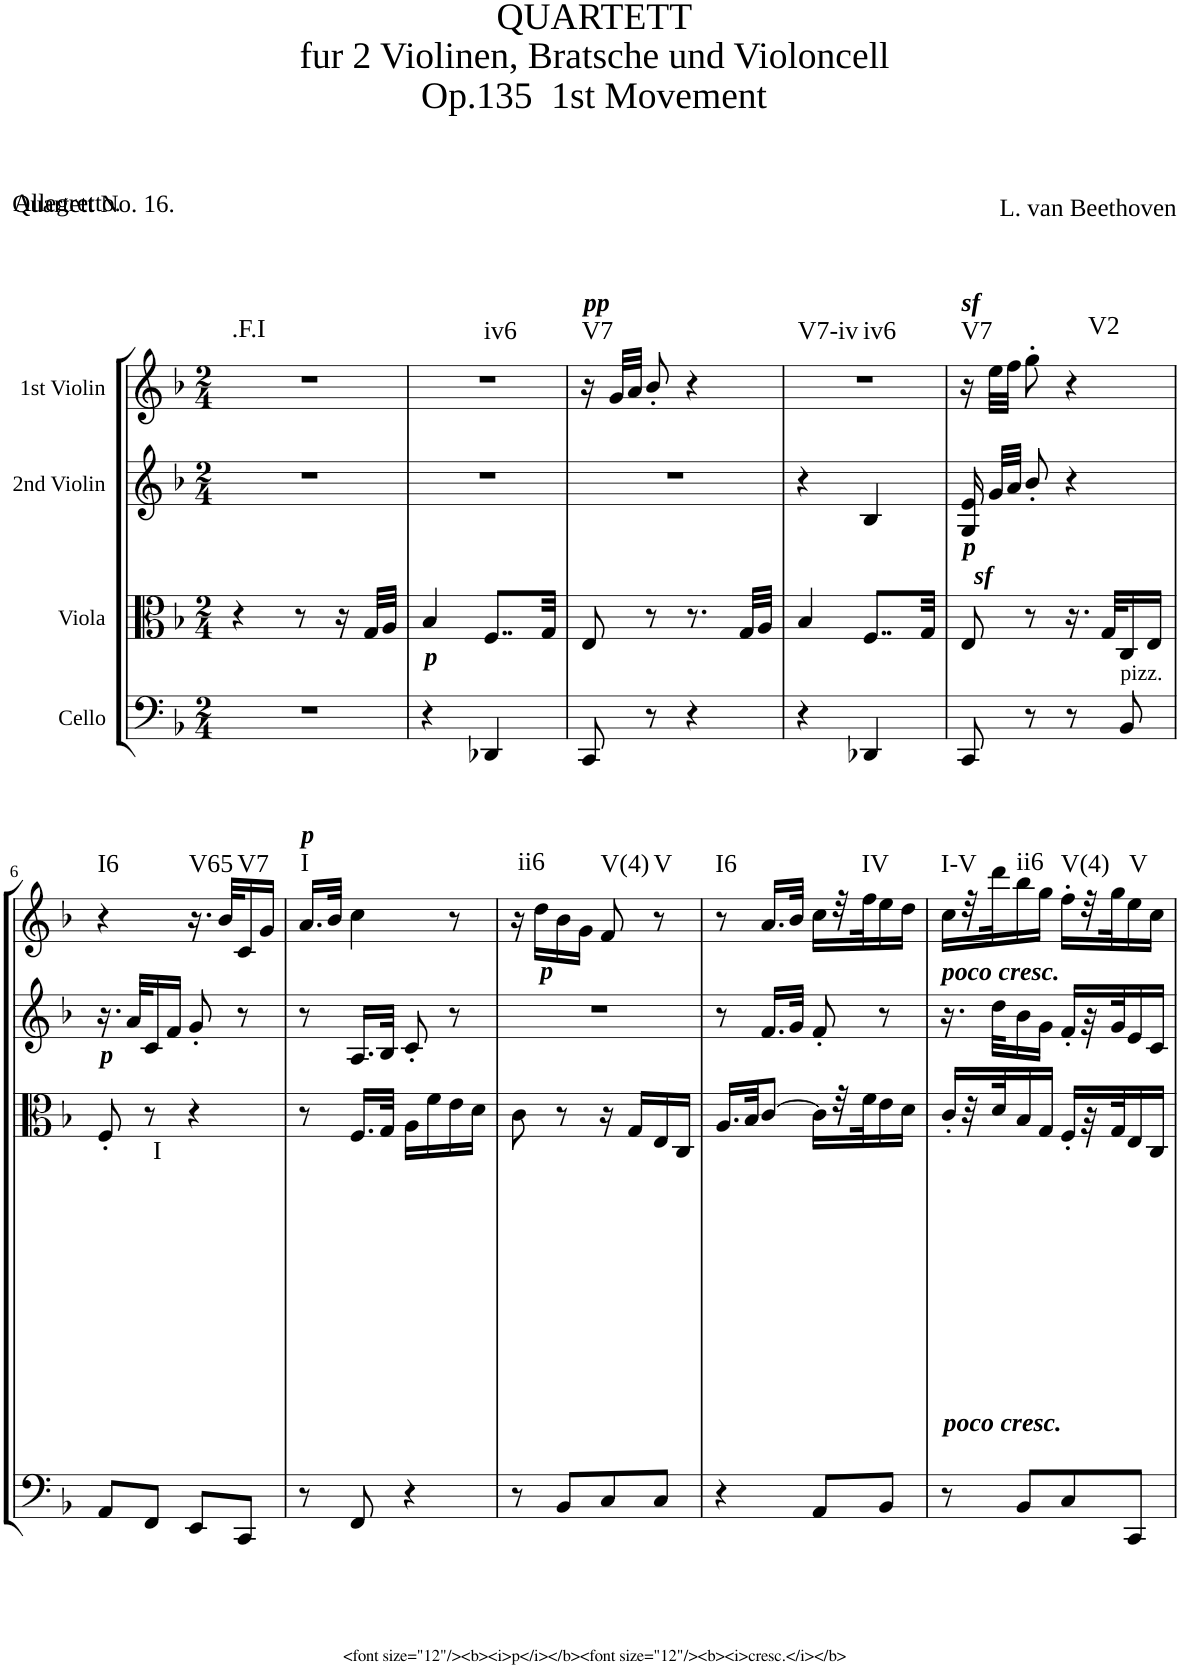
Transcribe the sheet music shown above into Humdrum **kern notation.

**kern	**harte	**kern	**kern	**kern	**harte
*part4	*part4	*part3	*part2	*part1	*part1
*staff4	*	*staff3	*staff2	*staff1	*
*I"Cello	*	*I"Viola	*I"2nd Violin	*I"1st Violin	*
*	*	*I'Vla	*I'Vln	*I'Vln	*
*clefF4	*	*clefC3	*clefG2	*clefG2	*
*k[b-]	*	*k[b-]	*k[b-]	*k[b-]	*
*F:	*	*F:	*F:	*F:	*
*M2/4	*	*M2/4	*M2/4	*M2/4	*
=1	=1	=1	=1	=1	=1
!	!	!	!	!	!LO:H:kt=.F.I
2r	.	4r	2r	2r	N
.	.	8r	.	.	.
.	.	16r	.	.	.
.	.	32G/LLL	.	.	.
.	.	32A/JJJ	.	.	.
=2	=2	=2	=2	=2	=2
!LO:TX:a:Bi:t=p	!	!	!	!	!LO:H:kt=iv6
4r	.	4B-/	2r	2r	N
4DD-X/	.	8..F/L	.	.	.
.	.	32G/Jkk	.	.	.
=3	=3	=3	=3	=3	=3
!	!	!	!	!LO:TX:a:Bi:t=pp	!LO:H:kt=V7
8CC/	.	8E/	2r	16r	N
.	.	.	.	32g/LLL	.
.	.	.	.	32a/JJJ	.
8r	.	8r	.	8b-'/	.
4r	.	8.r	.	4r	.
.	.	32G/LLL	.	.	.
.	.	32A/JJJ	.	.	.
=4	=4	=4	=4	=4	=4
!	!	!	!	!	!LO:H:n=1:kt=V7-iv
!	!	!	!	!	!LO:H:n=2:kt=iv6
4r	.	4B-/	4r	2r	N N
4DD-X/	.	8..F/L	4B-/	.	.
.	.	32G/Jkk	.	.	.
=5	=5	=5	=5	=5	=5
!	!	!	!	!LO:TX:a:Bi:t=sf	!
!	!	!LO:TX:a:Bi:t=sf	!	!	!
!	!	!LO:TX:a:Bi:t=p	!	!	!LO:H:kt=V7
8CC/	.	8E/	16G/ 16e/	16r	N
.	.	.	32g/LLL	32ee\LLL	.
.	.	.	32a/JJJ	32ff\JJJ	.
8r	.	8r	8b-'/	8gg'\	.
!	!	!	!	!	!LO:H:kt=V2
8r	.	16.r	4r	4r	N
.	.	32G/KLL	.	.	.
!LO:TX:a:t=pizz.	!	!	!	!	!
8BB-/	.	16C/	.	.	.
.	.	16E/JJ	.	.	.
!!LO:LB:g=z
=6	=6	=6	=6	=6	=6
!	!	!LO:TX:a:Bi:t=p	!	!	!LO:H:kt=I6
8AA/L	.	8F'/	16.r	4r	N
.	.	.	32a/KLL	.	.
!	!LO:H:kt=I	!	!	!	!
8FF/J	N	8r	16c/	.	.
.	.	.	16f/JJ	.	.
!	!	!	!	!	!LO:H:kt=V65
8EE/L	.	4r	8g'/	16.r	N
.	.	.	.	32b-/KLL	.
!	!	!	!	!	!LO:H:kt=V7
8CC/J	.	.	8r	16c/	N
.	.	.	.	16g/JJ	.
=7	=7	=7	=7	=7	=7
!	!	!	!	!LO:TX:a:Bi:t=p	!LO:H:kt=I
8r	.	8r	8r	16.a/LL	N
.	.	.	.	32b-/JJk	.
8FF/	.	16.F/LL	16.A/LL	4cc\	.
.	.	32G/JJk	32B-/JJk	.	.
4r	.	16A\LL	8c'/	.	.
.	.	16f\	.	.	.
.	.	16e\	8r	8r	.
.	.	16d\JJ	.	.	.
=8	=8	=8	=8	=8	=8
!	!	!	!	!LO:TX:b:Bi:t=p	!LO:H:kt=ii6
8r	.	8c\	2r	16r	N
.	.	.	.	16dd\LL	.
8BB-/L	.	8r	.	16b-\	.
.	.	.	.	16g\JJ	.
!	!	!	!	!	!LO:H:kt=V(4)
8C/	.	16r	.	8f/	N
.	.	16G/LL	.	.	.
!	!	!	!	!	!LO:H:kt=V
8C/J	.	16E/	.	8r	N
.	.	16C/JJ	.	.	.
=9	=9	=9	=9	=9	=9
!	!	!	!	!	!LO:H:kt=I6
4r	.	16.A/LL	8r	8r	N
.	.	32B-/JK	.	.	.
.	.	[8c/J	16.f/LL	16.a/LL	.
.	.	.	32g/JJk	32b-/JJk	.
8AA/L	.	16c\LL]	8f'/	16cc\LL	.
.	.	32r	.	32r	.
!	!	!	!	!	!LO:H:kt=IV
.	.	32f\J	.	32ff\J	N
8BB-/J	.	16e\	8r	16ee\	.
.	.	16d\JJ	.	16dd\JJ	.
=10	=10	=10	=10	=10	=10
!	!	!	!LO:TX:a:Bi:t=poco cresc.	!	!
!LO:TX:a:Bi:t=poco cresc.	!	!	!	!	!LO:H:kt=I-V
8r	.	16c'/LL	16.r	16cc\LL	N
.	.	32r	.	32r	.
.	.	32d/J	32dd\KLL	32ddd\J	.
!	!	!	!	!	!LO:H:kt=ii6
8BB-/L	.	16B-/	16b-\	16bb-\	N
.	.	16G/JJ	16g\JJ	16gg\JJ	.
!	!	!	!	!	!LO:H:kt=V(4)
8C/	.	16F'/LL	16f'/LL	16ff'\LL	N
.	.	32r	32r	32r	.
.	.	32G/J	32g/J	32gg\J	.
!	!	!	!	!	!LO:H:kt=V
8CC/J	.	16E/	16e/	16ee\	N
.	.	16C/JJ	16c/JJ	16cc\JJ	.
=	=	=	=	=	=
*-	*-	*-	*-	*-	*-
